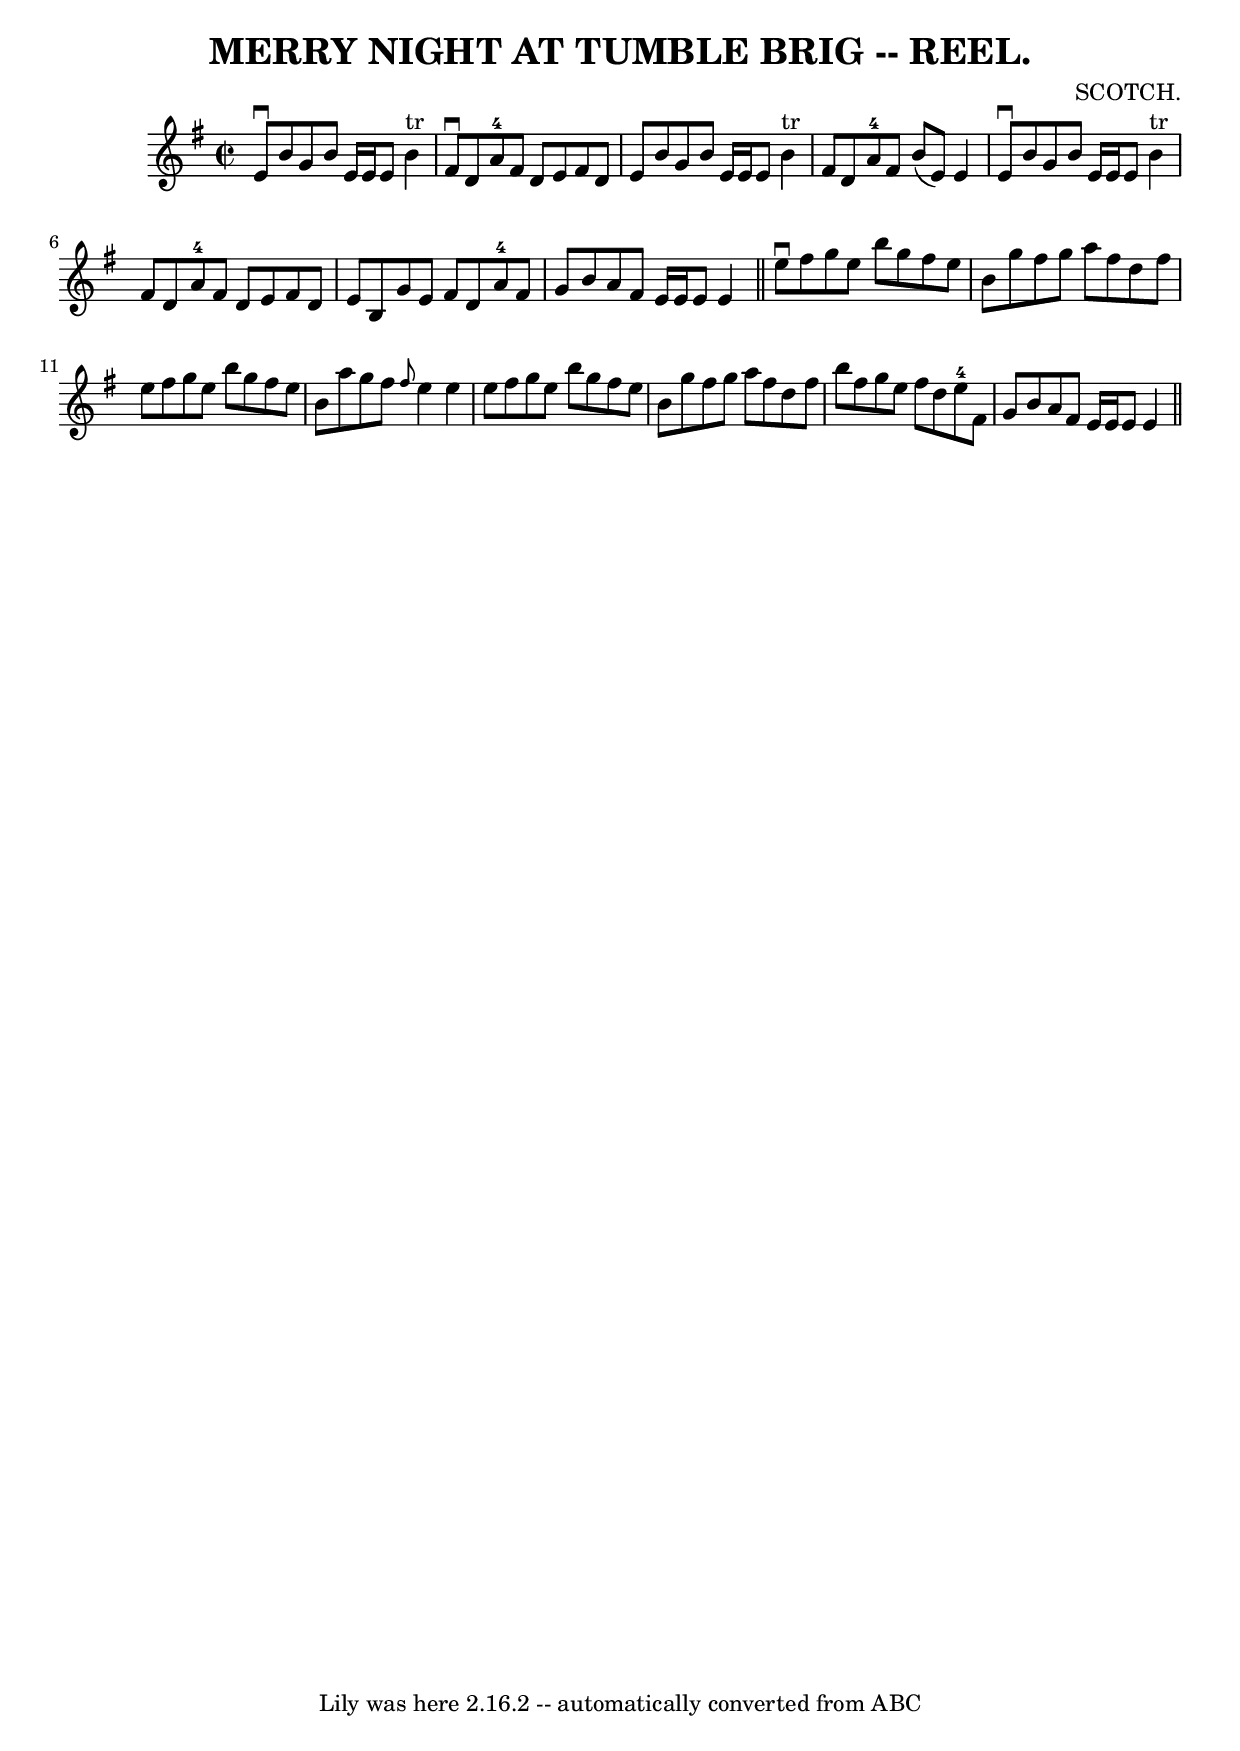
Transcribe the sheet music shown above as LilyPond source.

\version "2.16.2"
\include "Mammoth.ily"
\header {
	%% book = "Coles"
	composer = "SCOTCH."
	crossRefNumber = "4"
	footnotes = ""
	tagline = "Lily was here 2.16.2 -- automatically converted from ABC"
	title = "MERRY NIGHT AT TUMBLE BRIG -- REEL."
}
voicedefault =  {


\override Staff.TimeSignature #'style = #'C
 \time 2/2 
\key e \minor e'8^\downbow b'8 g'8 b'8 e'16 e'16    
e'8 b'4^"tr" |
 fis'8^\downbow d'8 a'8-4 fis'8 d'8  
 e'8 fis'8 d'8  |
 e'8 b'8 g'8 b'8 e'16 e'16    
e'8 b'4^"tr" |
 fis'8 d'8 a'8-4 fis'8 b'8 (e'8  
-) e'4  |
 e'8^\downbow b'8 g'8 b'8 e'16 e'16 e'8 
 b'4^"tr" |
 fis'8 d'8 a'8-4 fis'8 d'8 e'8    
fis'8 d'8  |
 e'8 b8 g'8 e'8 fis'8 d'8 a'8-4   
fis'8  |
 g'8 b'8 a'8 fis'8 e'16 e'16 e'8 e'4  
\bar "||" e''8^\downbow fis''8 g''8 e''8 b''8 g''8 fis''8 
 e''8  |
 b'8 g''8 fis''8 g''8 a''8 fis''8 d''8    
fis''8  |
 e''8 fis''8 g''8 e''8 b''8 g''8 fis''8    
e''8  |
 b'8 a''8 g''8 fis''8  \grace { fis''8  } e''4    
e''4  |
 e''8 fis''8 g''8 e''8 b''8 g''8 fis''8    
e''8  |
 b'8 g''8 fis''8 g''8 a''8 fis''8 d''8    
fis''8  |
 b''8 fis''8 g''8 e''8 fis''8 d''8 e''8 
-4 fis'8  |
 g'8 b'8 a'8 fis'8 e'16 e'16 e'8    
e'4  \bar "||"   
}

\score{
    <<

	\context Staff="default"
	{
	    \voicedefault 
	}

    >>
	\layout {
	}
	\midi {}
}
